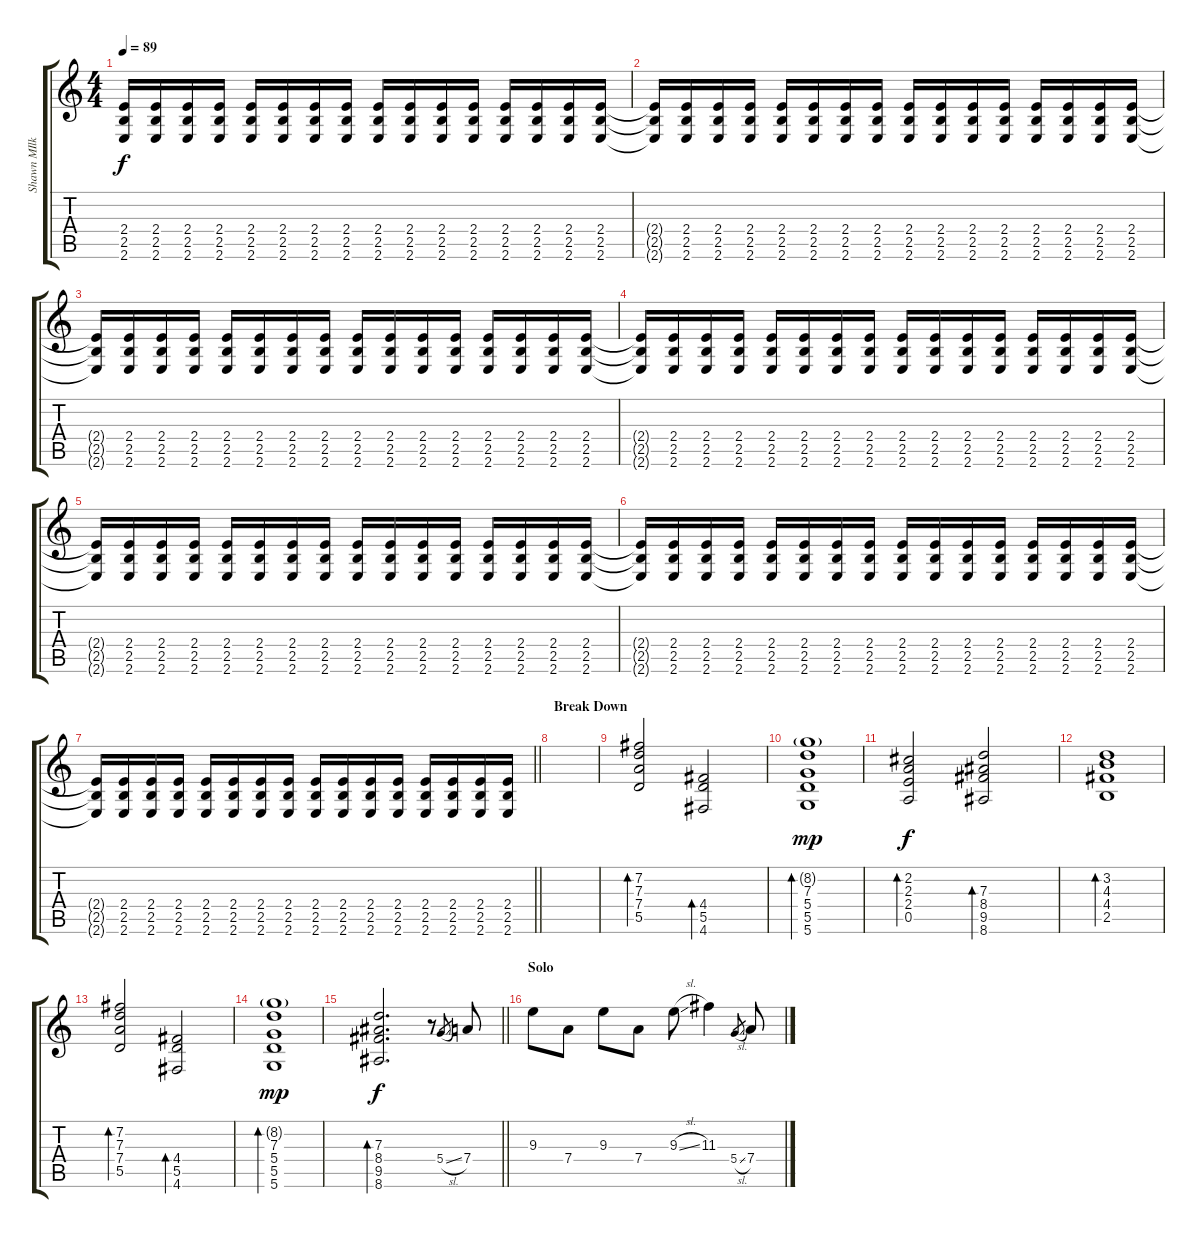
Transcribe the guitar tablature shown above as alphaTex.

\track ("Shawn MIlke [Guitar]" "Shawn MIlk") {instrument overdrivenguitar}
\staff {score tabs}
\tuning (E4 B3 G3 D3 A2 D2) {hide}
\ts (4 4)
\tempo 89
\clef g2
\ks c
(2.4{t} 2.5{t} 2.6{t}).16{dy f} (2.4 2.5 2.6).16 (2.4 2.5 2.6).16 (2.4 2.5 2.6).16 (2.4 2.5 2.6).16 (2.4 2.5 2.6).16 (2.4 2.5 2.6).16 (2.4 2.5 2.6).16 (2.4 2.5 2.6).16 (2.4 2.5 2.6).16 (2.4 2.5 2.6).16 (2.4 2.5 2.6).16 (2.4 2.5 2.6).16 (2.4 2.5 2.6).16 (2.4 2.5 2.6).16 (2.4 2.5 2.6).16 |
(2.4{t} 2.5{t} 2.6{t}).16 (2.4 2.5 2.6).16 (2.4 2.5 2.6).16 (2.4 2.5 2.6).16 (2.4 2.5 2.6).16 (2.4 2.5 2.6).16 (2.4 2.5 2.6).16 (2.4 2.5 2.6).16 (2.4 2.5 2.6).16 (2.4 2.5 2.6).16 (2.4 2.5 2.6).16 (2.4 2.5 2.6).16 (2.4 2.5 2.6).16 (2.4 2.5 2.6).16 (2.4 2.5 2.6).16 (2.4 2.5 2.6).16 |
(2.4{t} 2.5{t} 2.6{t}).16 (2.4 2.5 2.6).16 (2.4 2.5 2.6).16 (2.4 2.5 2.6).16 (2.4 2.5 2.6).16 (2.4 2.5 2.6).16 (2.4 2.5 2.6).16 (2.4 2.5 2.6).16 (2.4 2.5 2.6).16 (2.4 2.5 2.6).16 (2.4 2.5 2.6).16 (2.4 2.5 2.6).16 (2.4 2.5 2.6).16 (2.4 2.5 2.6).16 (2.4 2.5 2.6).16 (2.4 2.5 2.6).16 |
(2.4{t} 2.5{t} 2.6{t}).16 (2.4 2.5 2.6).16 (2.4 2.5 2.6).16 (2.4 2.5 2.6).16 (2.4 2.5 2.6).16 (2.4 2.5 2.6).16 (2.4 2.5 2.6).16 (2.4 2.5 2.6).16 (2.4 2.5 2.6).16 (2.4 2.5 2.6).16 (2.4 2.5 2.6).16 (2.4 2.5 2.6).16 (2.4 2.5 2.6).16 (2.4 2.5 2.6).16 (2.4 2.5 2.6).16 (2.4 2.5 2.6).16 |
(2.4{t} 2.5{t} 2.6{t}).16 (2.4 2.5 2.6).16 (2.4 2.5 2.6).16 (2.4 2.5 2.6).16 (2.4 2.5 2.6).16 (2.4 2.5 2.6).16 (2.4 2.5 2.6).16 (2.4 2.5 2.6).16 (2.4 2.5 2.6).16 (2.4 2.5 2.6).16 (2.4 2.5 2.6).16 (2.4 2.5 2.6).16 (2.4 2.5 2.6).16 (2.4 2.5 2.6).16 (2.4 2.5 2.6).16 (2.4 2.5 2.6).16 |
(2.4{t} 2.5{t} 2.6{t}).16 (2.4 2.5 2.6).16 (2.4 2.5 2.6).16 (2.4 2.5 2.6).16 (2.4 2.5 2.6).16 (2.4 2.5 2.6).16 (2.4 2.5 2.6).16 (2.4 2.5 2.6).16 (2.4 2.5 2.6).16 (2.4 2.5 2.6).16 (2.4 2.5 2.6).16 (2.4 2.5 2.6).16 (2.4 2.5 2.6).16 (2.4 2.5 2.6).16 (2.4 2.5 2.6).16 (2.4 2.5 2.6).16 |
\barLineRight lightlight
(2.4{t} 2.5{t} 2.6{t}).16 (2.4 2.5 2.6).16 (2.4 2.5 2.6).16 (2.4 2.5 2.6).16 (2.4 2.5 2.6).16 (2.4 2.5 2.6).16 (2.4 2.5 2.6).16 (2.4 2.5 2.6).16 (2.4 2.5 2.6).16 (2.4 2.5 2.6).16 (2.4 2.5 2.6).16 (2.4 2.5 2.6).16 (2.4 2.5 2.6).16 (2.4 2.5 2.6).16 (2.4 2.5 2.6).16 (2.4 2.5 2.6).16 |
\section ("" "Break Down")
|
(7.2 7.3 7.4 5.5).2{bd 60 volume 5 instrument distortionguitar} (4.4 5.5 4.6).2{bd 60} |
(8.2{g} 7.3 5.4 5.5 5.6).1{bd 60 dy mp} |
(2.2 2.3 2.4 0.5).2{bd 60 dy f} (7.3 8.4 9.5 8.6).2{bd 60} |
(3.2 4.3 4.4 2.5).1{bd 60} |
(7.2 7.3 7.4 5.5).2{bd 60} (4.4 5.5 4.6).2{bd 60} |
(8.2{g} 7.3 5.4 5.5 5.6).1{bd 60 dy mp} |
\barLineRight lightlight
(7.3 8.4 9.5 8.6).2{d bd 60 dy f} r.8{volume 13 balance 8 instrument overdrivenguitar} 5.4{sl}.8{gr} 7.4.8 |
\section ("" "Solo")
9.3.8 7.4.8 9.3.8 7.4.8 9.3{sl}.8 11.3.4 5.4{sl}.8{gr} 7.4.8
